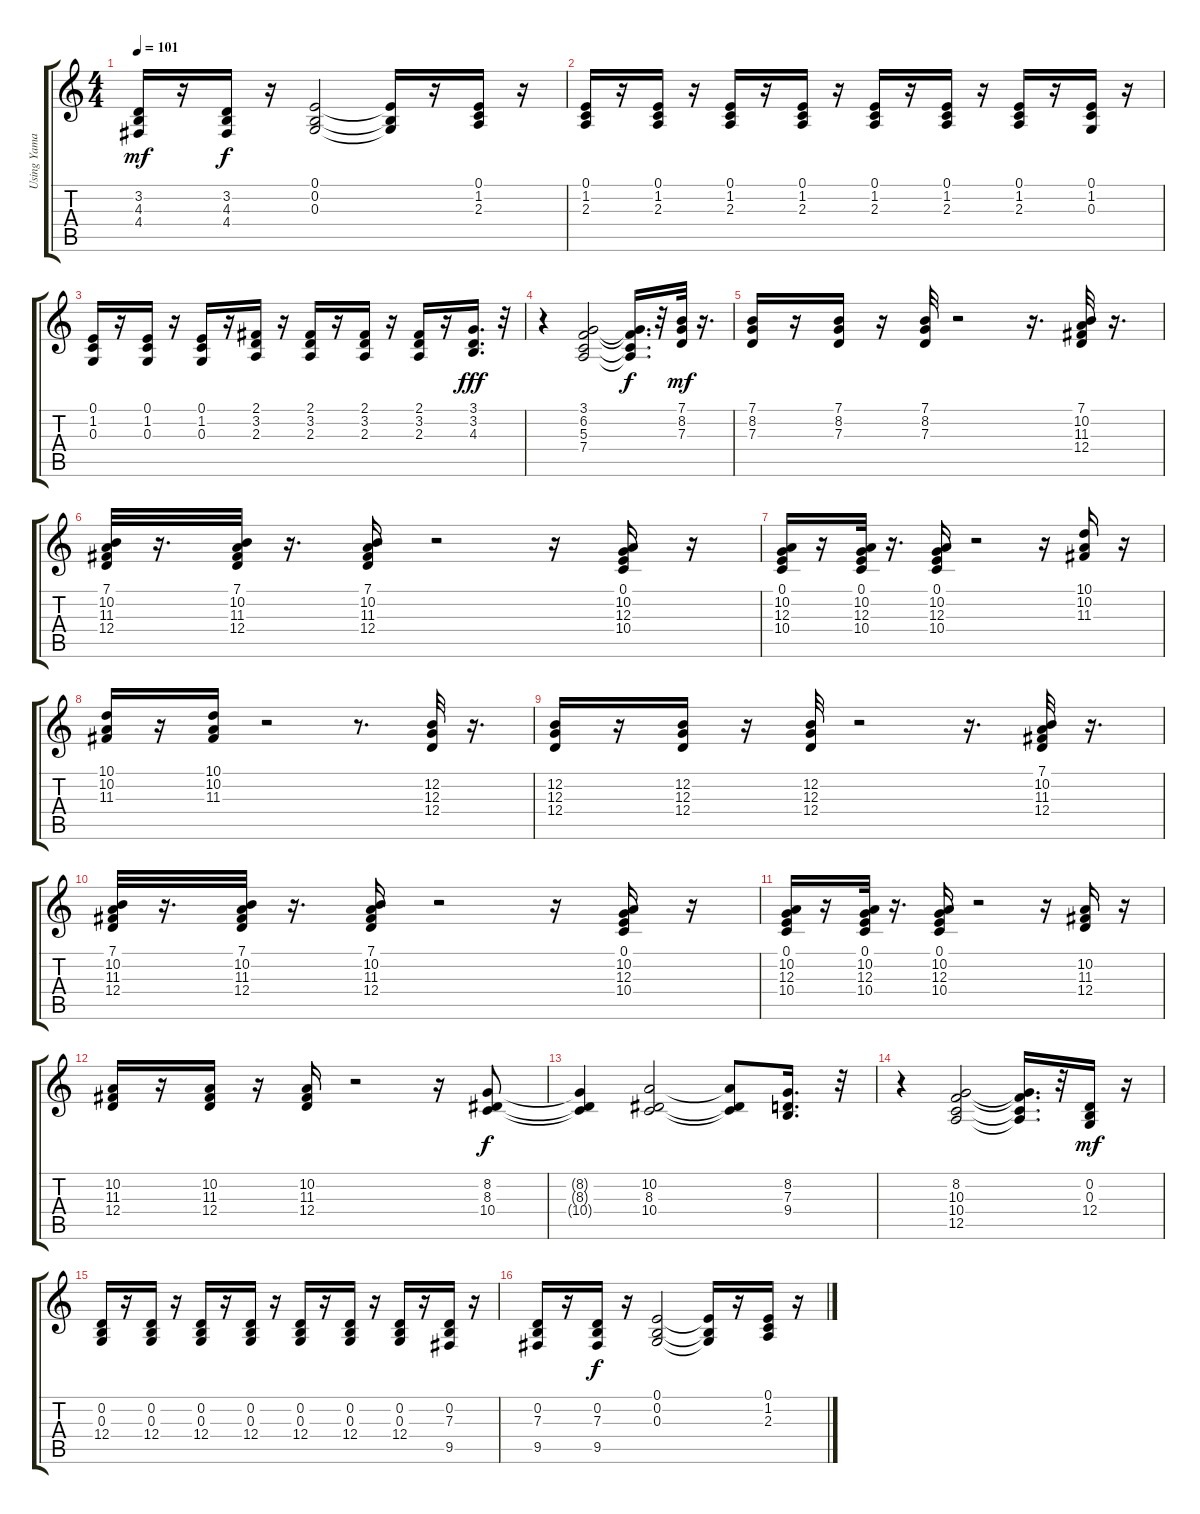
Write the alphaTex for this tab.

\track ("Using Yamaha PSR S710" "Using Yama") {instrument electricgrandpiano}
\staff {score tabs}
\tuning (E4 B3 G3 D3 A2 E2) {hide}
\ts (4 4)
\tempo 101
\clef g2
\ks c
(3.2 4.3 4.4).16{dy mf} r.16 (3.2 4.3 4.4).16{dy f} r.16 (0.1 0.2 0.3).2 (0.1{t} 0.2{t} 0.3{t}).16 r.16 (0.1 1.2 2.3).16 r.16 |
(0.1 1.2 2.3).16 r.16 (0.1 1.2 2.3).16 r.16 (0.1 1.2 2.3).16 r.16 (0.1 1.2 2.3).16 r.16 (0.1 1.2 2.3).16 r.16 (0.1 1.2 2.3).16 r.16 (0.1 1.2 2.3).16 r.16 (0.1 1.2 0.3).16 r.16 |
(0.1 1.2 0.3).16 r.16 (0.1 1.2 0.3).16 r.16 (0.1 1.2 0.3).16 r.16 (2.1 3.2 2.3).16 r.16 (2.1 3.2 2.3).16 r.16 (2.1 3.2 2.3).16 r.16 (2.1 3.2 2.3).16 r.16 (3.1 3.2 4.3).16{d dy fff} r.32 |
r.4 (3.1 6.2 5.3 7.4).2 (3.1{t} 6.2{t} 5.3{t} 7.4{t}).16{d dy f} r.32 (7.1 8.2 7.3).32{dy mf} r.16{d} |
(7.1 8.2 7.3).16 r.16 (7.1 8.2 7.3).16 r.16 (7.1 8.2 7.3).32 r.2 r.16{d} (7.1 10.2 11.3 12.4).32 r.16{d} |
(7.1 10.2 11.3 12.4).32 r.16{d} (7.1 10.2 11.3 12.4).32 r.16{d} (7.1 10.2 11.3 12.4).16 r.2 r.16 (0.1 10.2 12.3 10.4).16 r.16 |
(0.1 10.2 12.3 10.4).16 r.16 (0.1 10.2 12.3 10.4).32 r.16{d} (0.1 10.2 12.3 10.4).16 r.2 r.16 (10.1 10.2 11.3).16 r.16 |
(10.1 10.2 11.3).16 r.16 (10.1 10.2 11.3).16 r.2 r.8{d} (12.2 12.3 12.4).32 r.16{d} |
(12.2 12.3 12.4).16 r.16 (12.2 12.3 12.4).16 r.16 (12.2 12.3 12.4).32 r.2 r.16{d} (7.1 10.2 11.3 12.4).32 r.16{d} |
(7.1 10.2 11.3 12.4).32 r.16{d} (7.1 10.2 11.3 12.4).32 r.16{d} (7.1 10.2 11.3 12.4).16 r.2 r.16 (0.1 10.2 12.3 10.4).16 r.16 |
(0.1 10.2 12.3 10.4).16 r.16 (0.1 10.2 12.3 10.4).32 r.16{d} (0.1 10.2 12.3 10.4).16 r.2 r.16 (10.2 11.3 12.4).16 r.16 |
(10.2 11.3 12.4).16 r.16 (10.2 11.3 12.4).16 r.16 (10.2 11.3 12.4).16 r.2 r.16 (8.2 8.3 10.4).8{dy f} |
(8.2{t} 8.3{t} 10.4{t}).4 (10.2 8.3 10.4).2 (10.2{t} 8.3{t} 10.4{t}).8 (8.2 7.3 9.4).16{d} r.32 |
r.4 (8.2 10.3 10.4 12.5).2 (8.2{t} 10.3{t} 10.4{t} 12.5{t}).16{d} r.32 (0.2 0.3 12.4).16{dy mf} r.16 |
(0.2 0.3 12.4).16 r.16 (0.2 0.3 12.4).16 r.16 (0.2 0.3 12.4).16 r.16 (0.2 0.3 12.4).16 r.16 (0.2 0.3 12.4).16 r.16 (0.2 0.3 12.4).16 r.16 (0.2 0.3 12.4).16 r.16 (0.2 7.3 9.5).16 r.16 |
(0.2 7.3 9.5).16 r.16 (0.2 7.3 9.5).16{dy f} r.16 (0.1 0.2 0.3).2 (0.1{t} 0.2{t} 0.3{t}).16 r.16 (0.1 1.2 2.3).16 r.16
